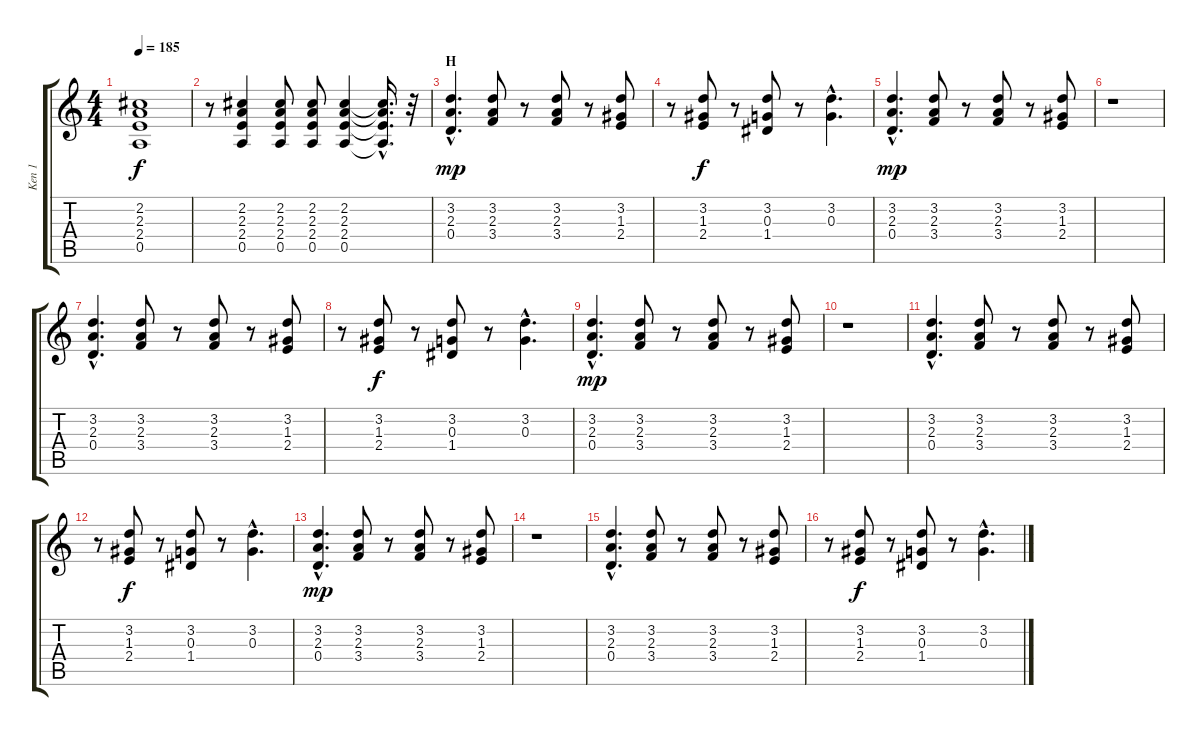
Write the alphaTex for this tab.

\track ("Ken 1" "Ken 1") {instrument overdrivenguitar}
\staff {score tabs}
\tuning (E4 B3 G3 D3 A2 E2) {hide}
\ts (4 4)
\tempo 185
\clef g2
\ks c
(2.2 2.3 2.4 0.5).1{dy f} |
r.8 (2.2 2.3 2.4 0.5).4 (2.2 2.3 2.4 0.5).8 (2.2 2.3 2.4 0.5).8 (2.2 2.3 2.4 0.5).4 (2.2{hac t} 2.3{hac t} 2.4{hac t} 0.5{hac t}).16{d} r.32 |
\section ("" "H")
(3.2{hac} 2.3{hac} 0.4{hac}).4{d dy mp} (3.2 2.3 3.4).8 r.8 (3.2 2.3 3.4).8 r.8 (3.2 1.3 2.4).8 |
r.8 (3.2 1.3 2.4).8{dy f} r.8 (3.2 0.3 1.4).8 r.8 (3.2{hac} 0.3{hac}).4{d} |
(3.2{hac} 2.3{hac} 0.4{hac}).4{d dy mp} (3.2 2.3 3.4).8 r.8 (3.2 2.3 3.4).8 r.8 (3.2 1.3 2.4).8 |
r.1 |
(3.2{hac} 2.3{hac} 0.4{hac}).4{d} (3.2 2.3 3.4).8 r.8 (3.2 2.3 3.4).8 r.8 (3.2 1.3 2.4).8 |
r.8 (3.2 1.3 2.4).8{dy f} r.8 (3.2 0.3 1.4).8 r.8 (3.2{hac} 0.3{hac}).4{d} |
(3.2{hac} 2.3{hac} 0.4{hac}).4{d dy mp} (3.2 2.3 3.4).8 r.8 (3.2 2.3 3.4).8 r.8 (3.2 1.3 2.4).8 |
r.1 |
(3.2{hac} 2.3{hac} 0.4{hac}).4{d} (3.2 2.3 3.4).8 r.8 (3.2 2.3 3.4).8 r.8 (3.2 1.3 2.4).8 |
r.8 (3.2 1.3 2.4).8{dy f} r.8 (3.2 0.3 1.4).8 r.8 (3.2{hac} 0.3{hac}).4{d} |
(3.2{hac} 2.3{hac} 0.4{hac}).4{d dy mp} (3.2 2.3 3.4).8 r.8 (3.2 2.3 3.4).8 r.8 (3.2 1.3 2.4).8 |
r.1 |
(3.2{hac} 2.3{hac} 0.4{hac}).4{d} (3.2 2.3 3.4).8 r.8 (3.2 2.3 3.4).8 r.8 (3.2 1.3 2.4).8 |
r.8 (3.2 1.3 2.4).8{dy f} r.8 (3.2 0.3 1.4).8 r.8 (3.2{hac} 0.3{hac}).4{d}
